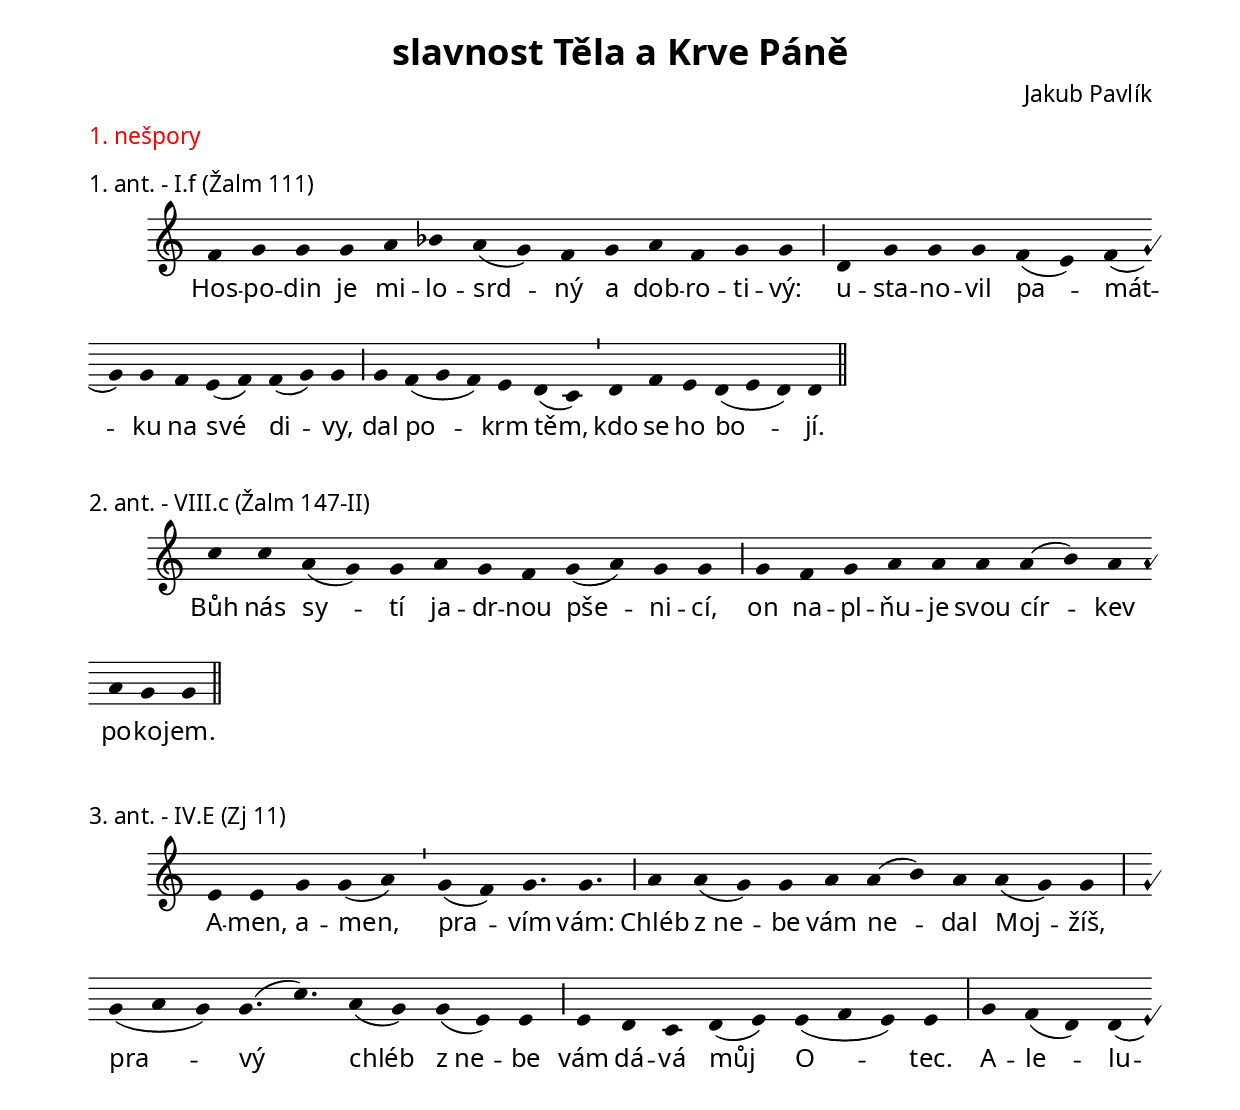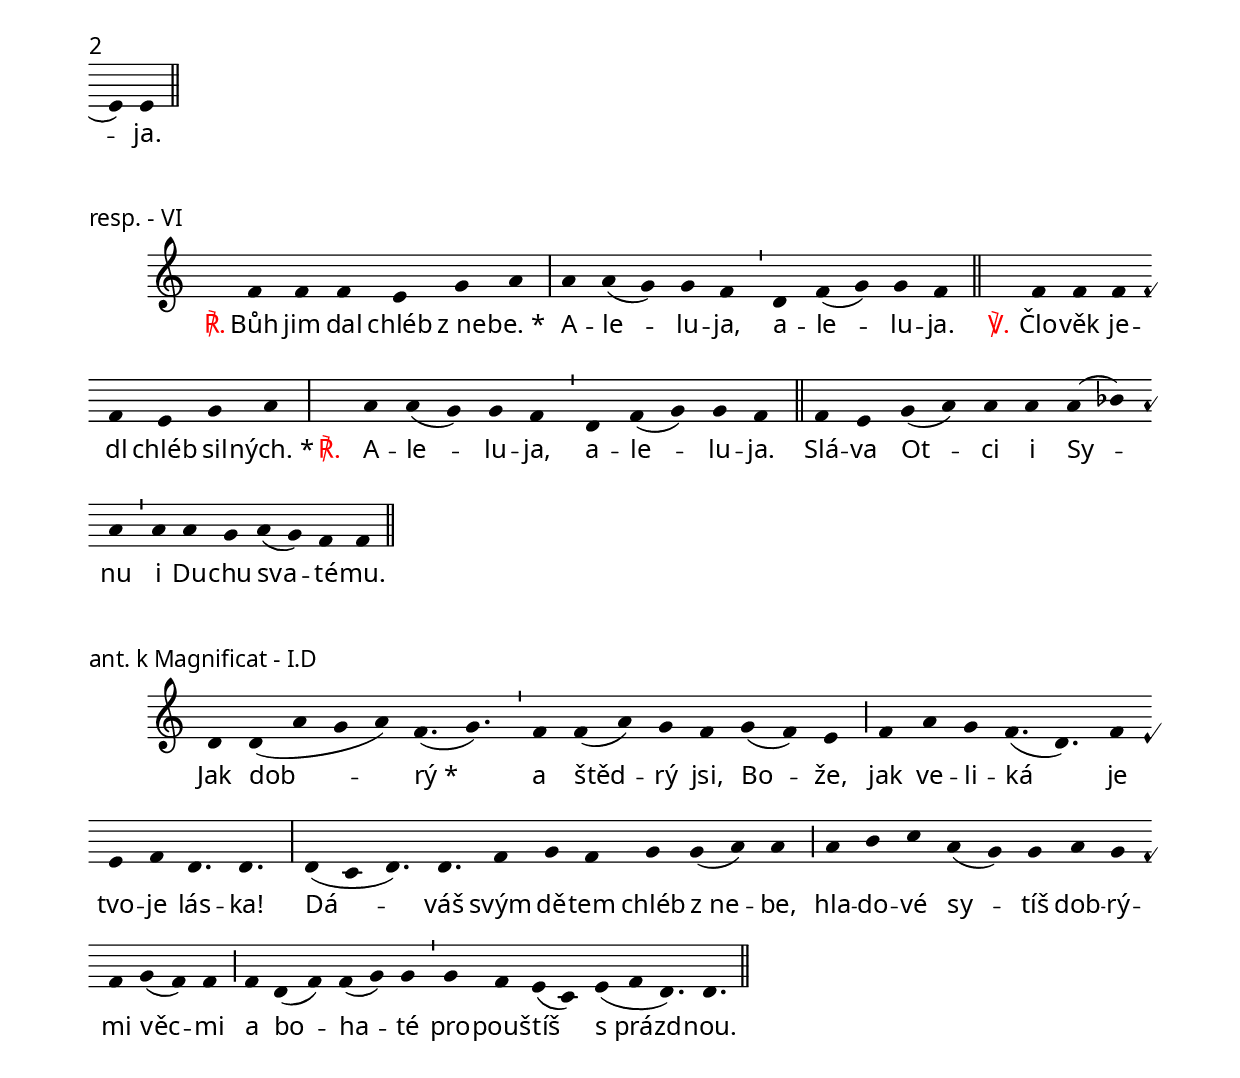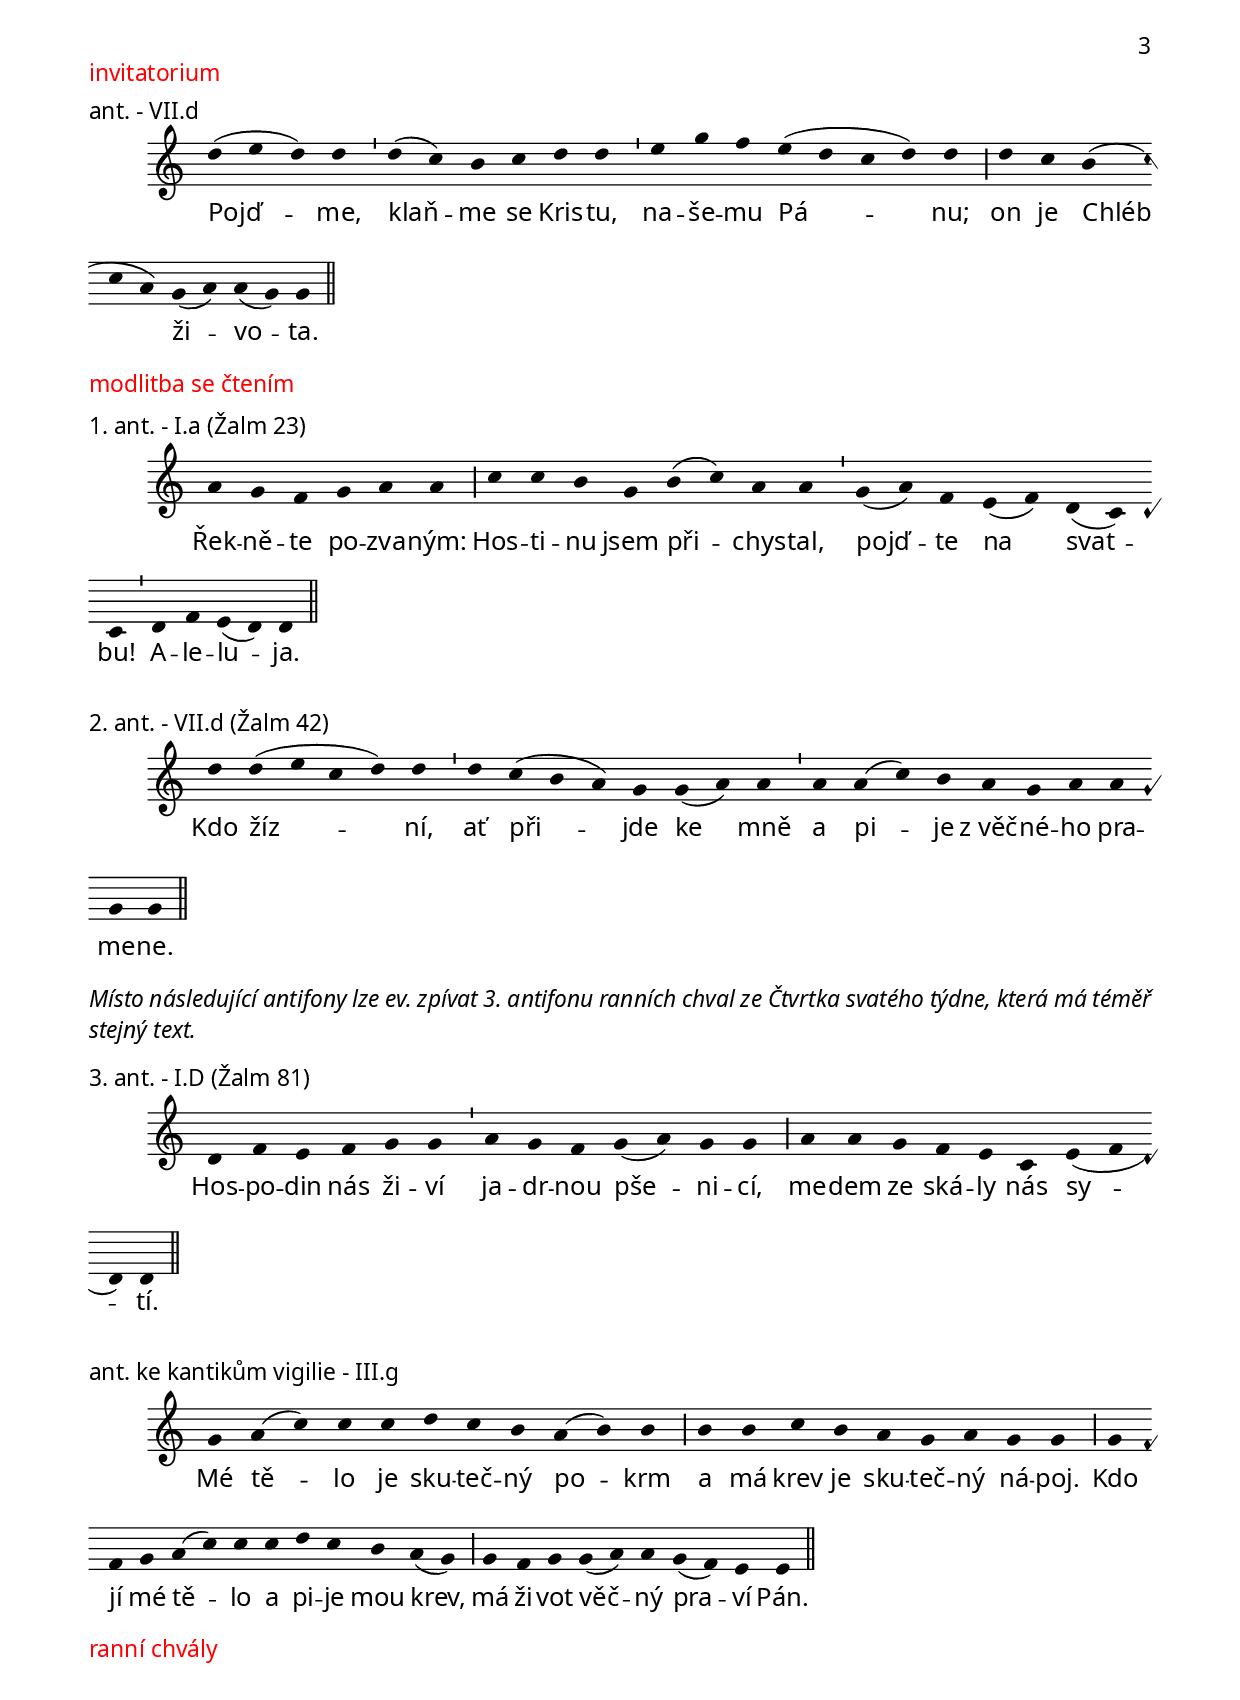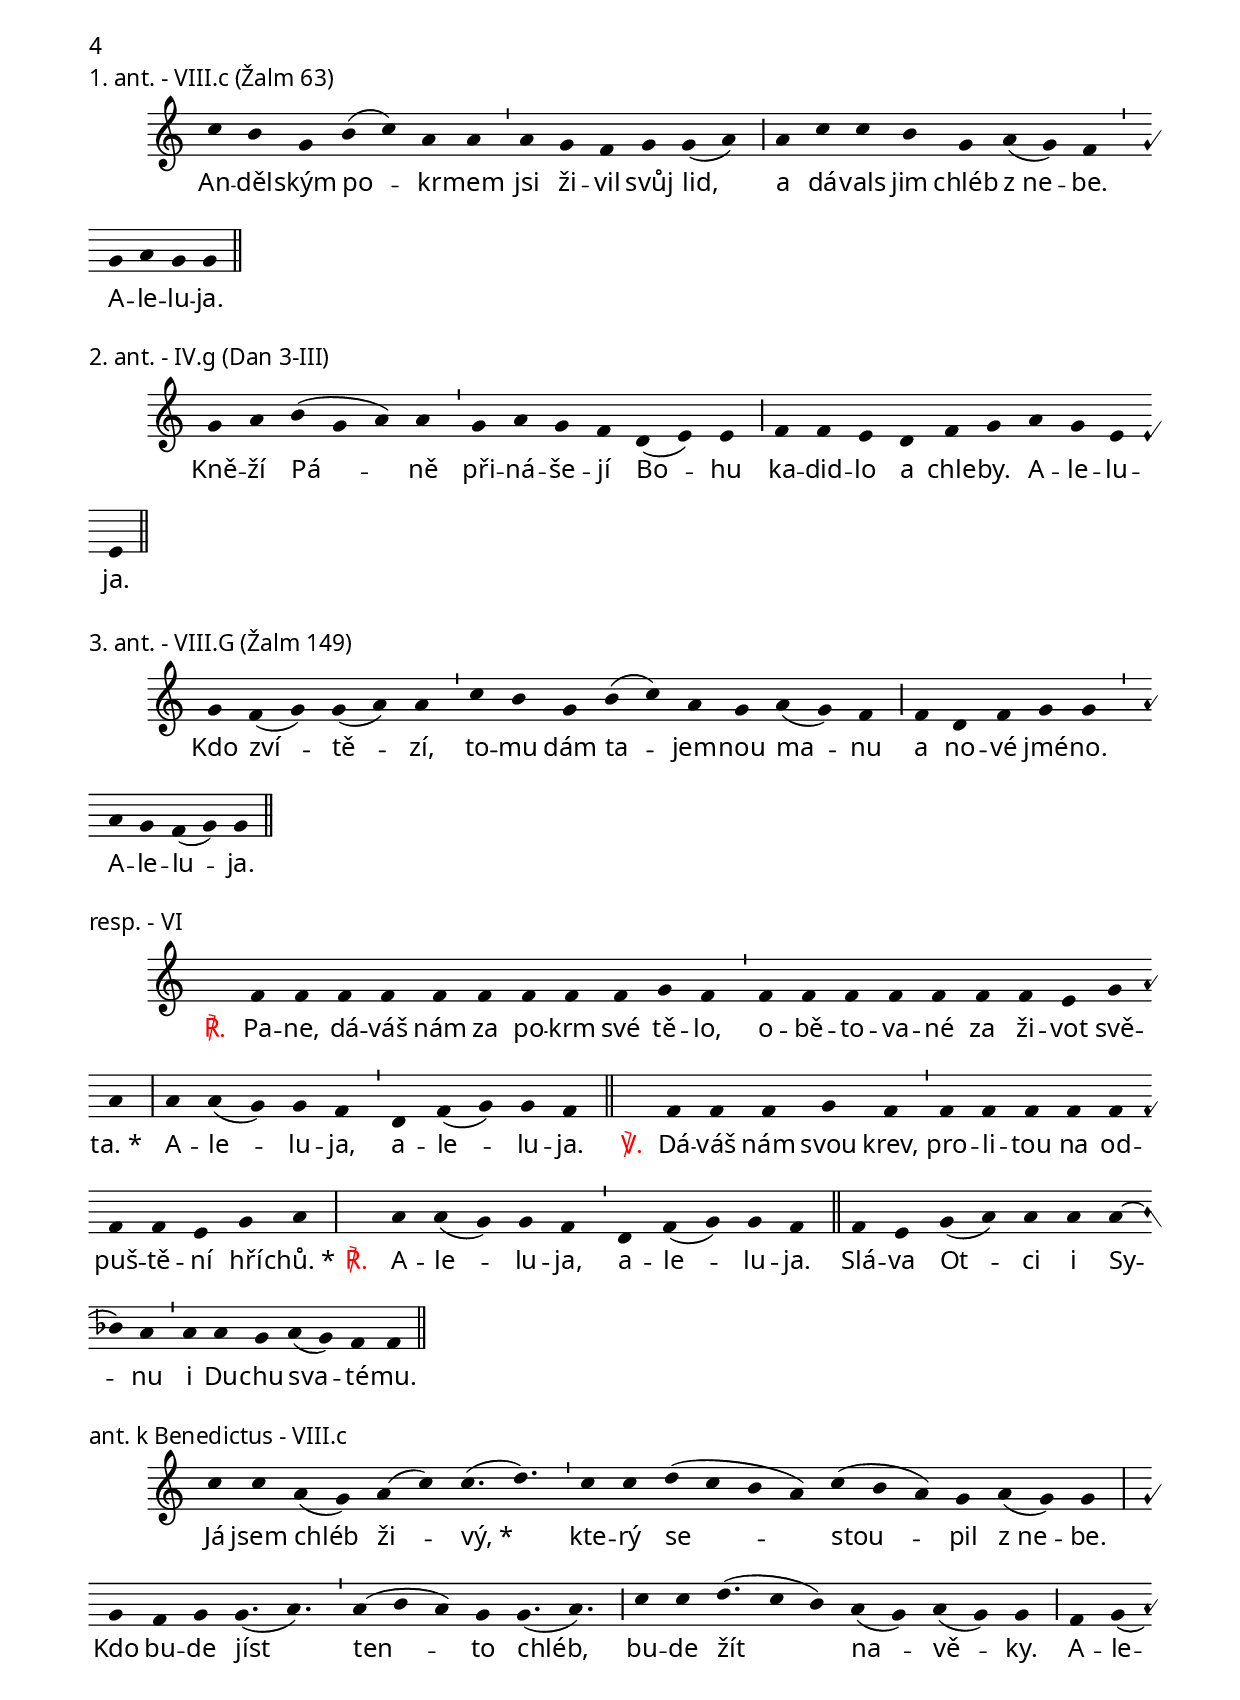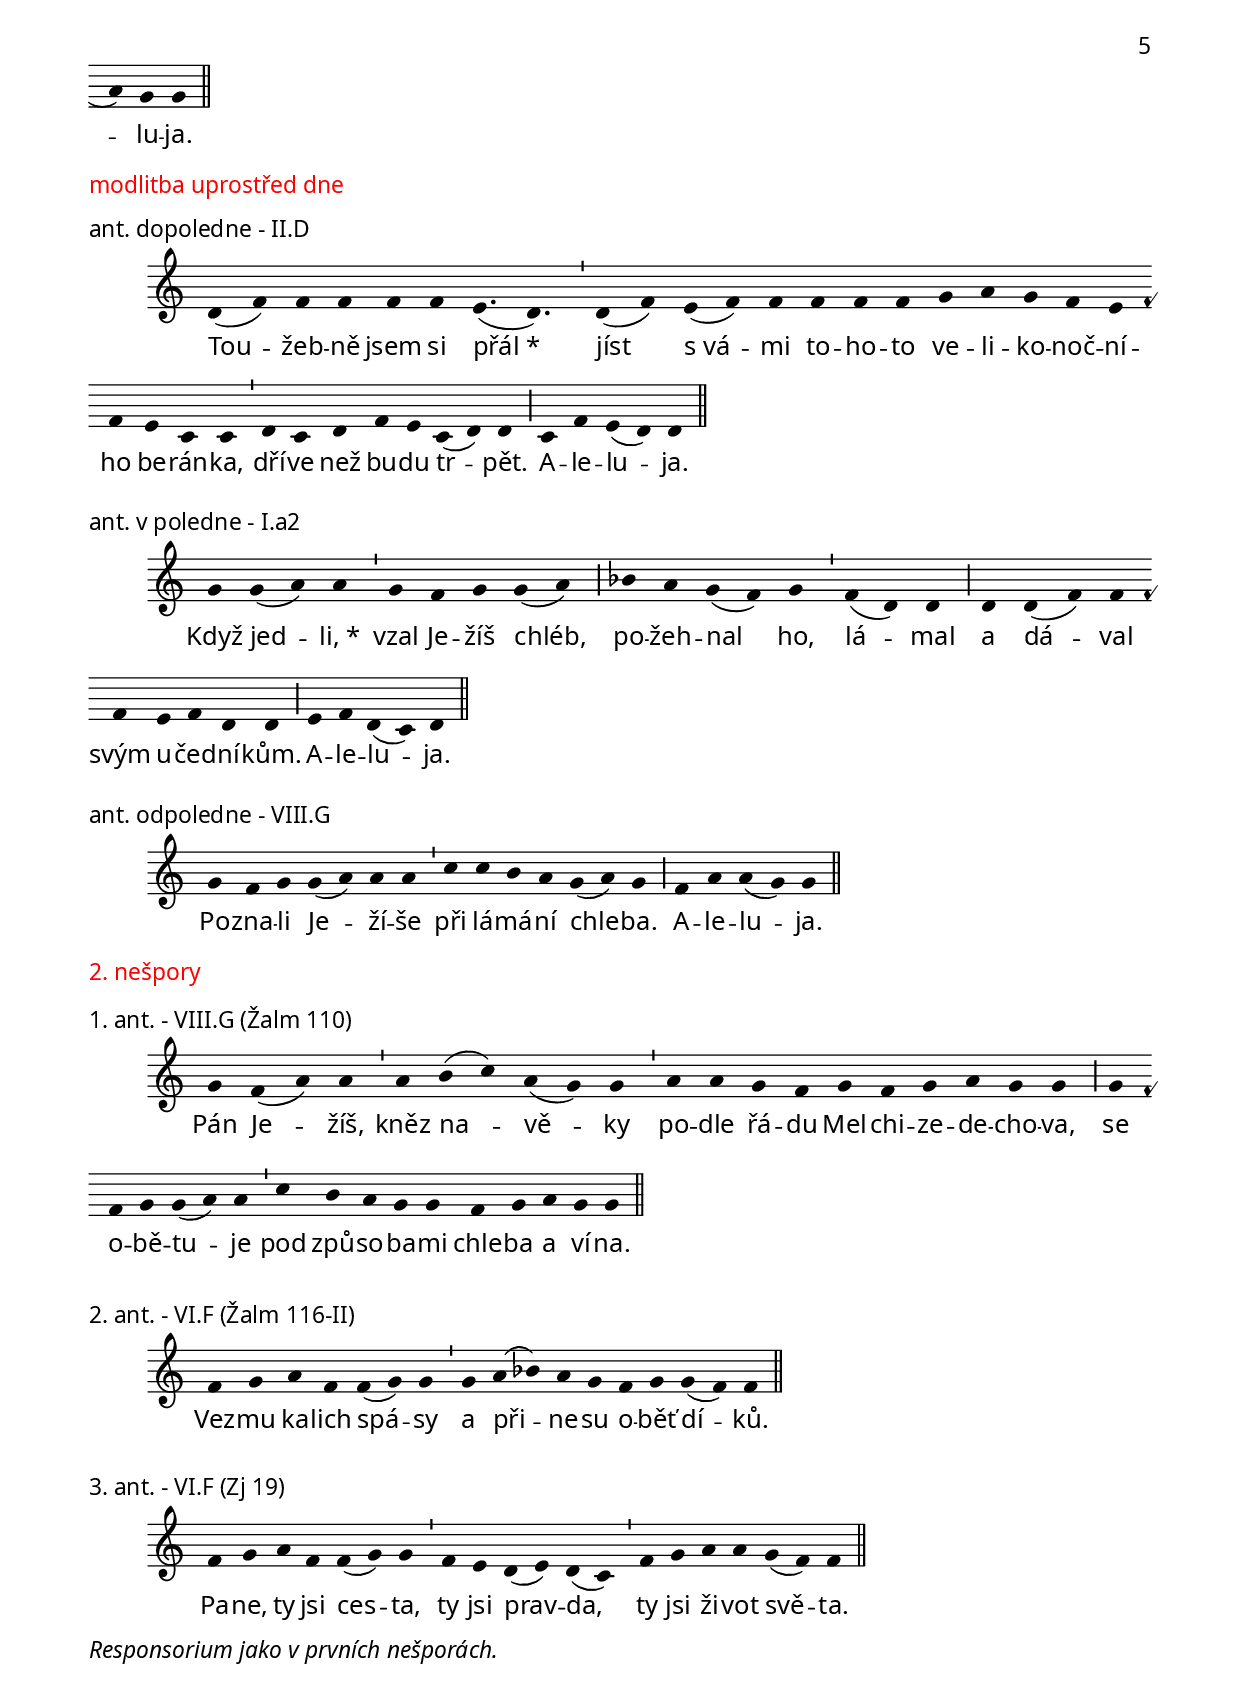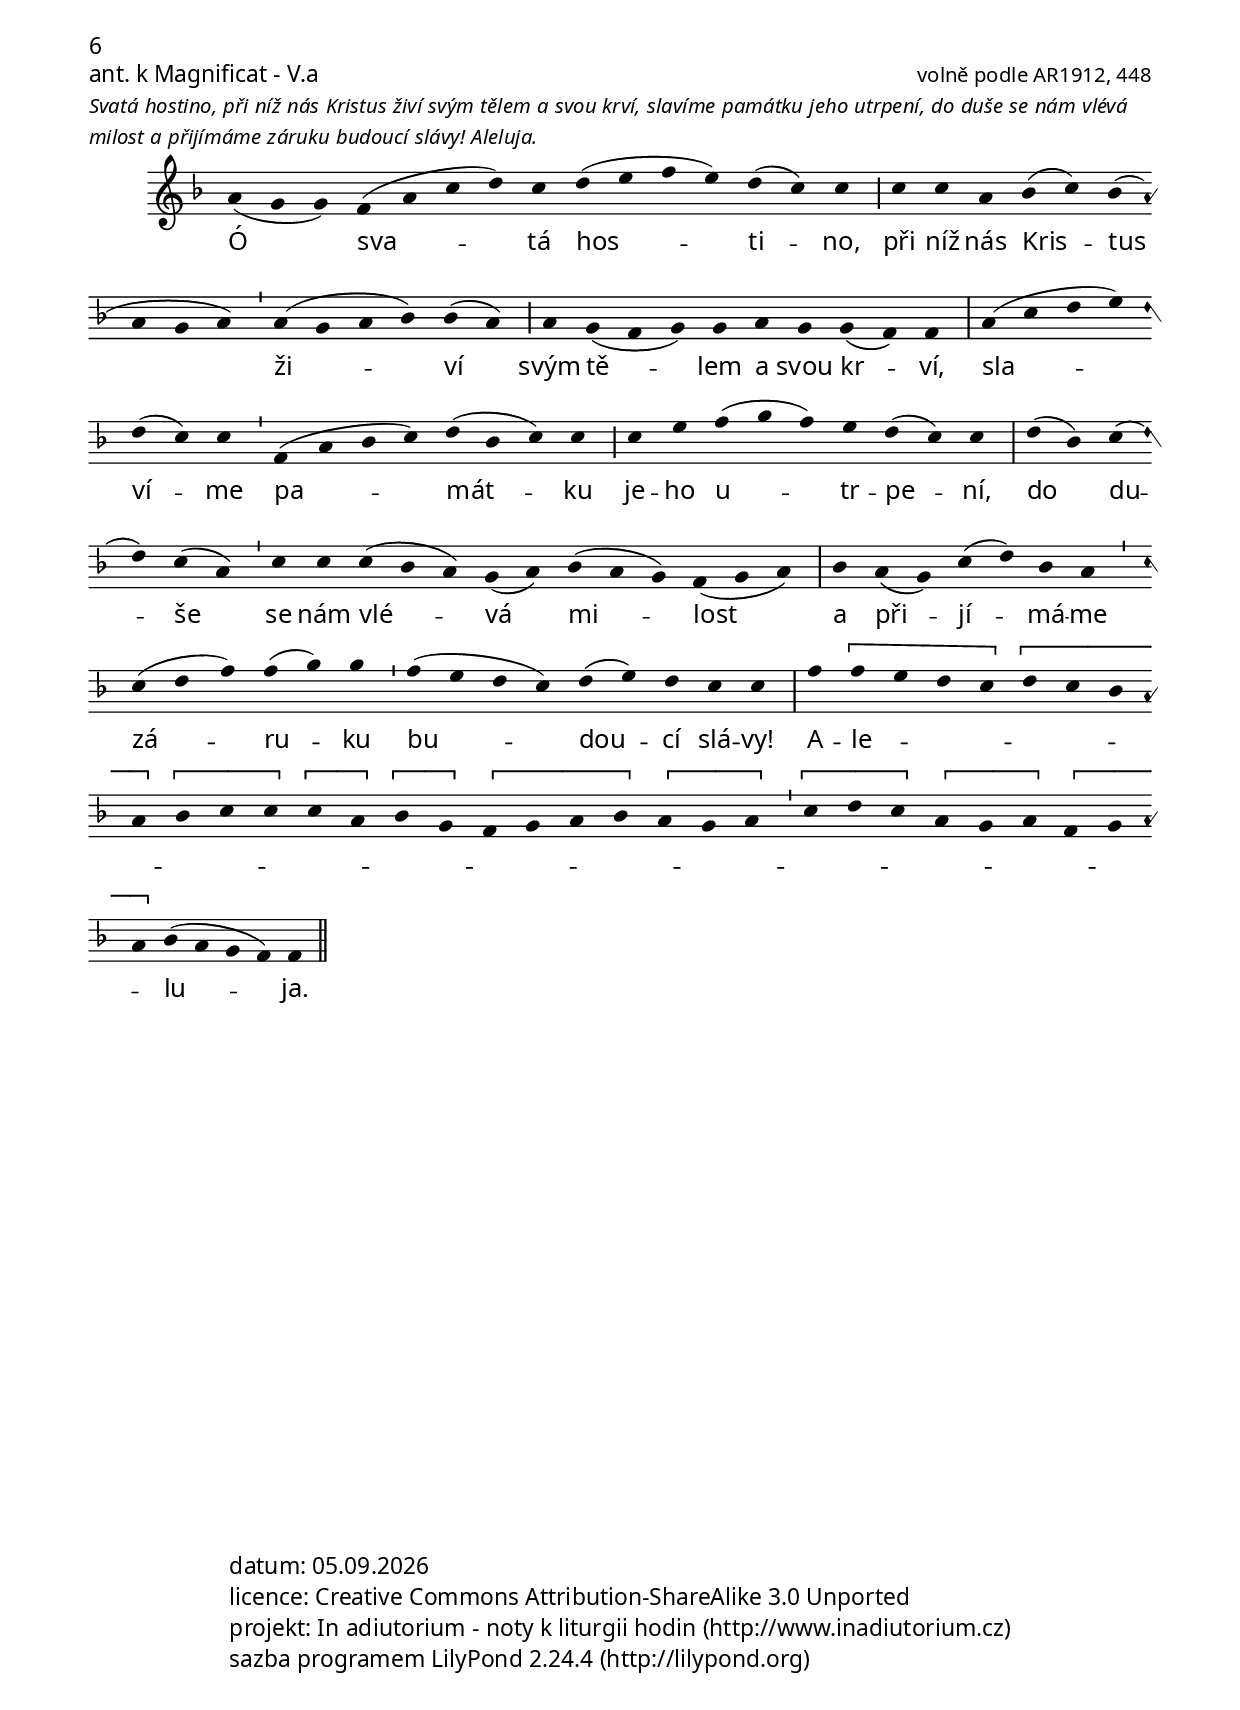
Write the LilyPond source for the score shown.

\version "2.18.0"

\header {
  title = "slavnost Těla a Krve Páně"
  composer = "Jakub Pavlík"
}

\include "spolecne.ly"
\include "dilyresponsorii.ly"

\markup {\nadpisHodinka {"1. nešpory"}}

\score {
  \relative c' {
    \choralniRezim
    f g g g a4 bes a( g) f g a f g g \barMaior
    d g g g f( e) f( g) g f e( f) f( g) g \barMaior
    g f( g f) e d( c) \barMin d f e d( e d) d \barFinalis
  }
  \addlyrics {
    Hos -- po -- din je mi -- lo -- srd -- ný a dob -- ro -- ti -- vý:
    u -- sta -- no -- vil pa -- mát -- ku na své di -- vy,
    dal po -- krm těm, kdo se ho bo -- jí.
  }
  \header {
    quid = "1. ant."
    modus = "I"
    differentia = "f"
    psalmus = "Žalm 111"
    placet = "recituje čistě na g"
    id = "1ne-a1"
    piece = \markup {\sestavTitulek}
  }
}

\score {
  \relative c'' {
    \choralniRezim
    c4 c a( g) g a g f g( a) g g \barMaior
    g f g a a a a( b) a a g g \barFinalis
  }
  \addlyrics {
    Bůh nás sy -- tí ja -- dr -- nou pše -- ni -- cí,
    on na -- pl -- ňu -- je svou cír -- kev po -- ko -- jem.
  }
  \header {
    quid = "2. ant."
    modus = "VIII"
    differentia = "c"
    psalmus = "Žalm 147-II"
    id = "1ne-a2"
    piece = \markup {\sestavTitulek}
  }
}

\score {
  \relative c' {
    \choralniRezim
    e4 e g g( a) \barMin g( f) g4. g \barMaior
    a4 a( g) g a a( b) a a( g) g \barMax
    g( a g) g4.( c) a4( g) g( e) e \barMaior
    e d c d( e) e( f e) e \barMax
    g f( d) d( e) e \barFinalis
  }
  \addlyrics {
    A -- men, a -- men, pra -- vím vám:
    Chléb z_ne -- be vám ne -- dal Moj -- žíš,
    pra -- vý chléb z_ne -- be vám dá -- vá můj O -- tec.
    A -- le -- lu -- ja.
  }
  \header {
    quid = "3. ant."
    modus = "IV"
    differentia = "E"
    psalmus = "Zj 11"
    id = "1ne-a3"
    piece = \markup {\sestavTitulek}
  }
}

\score {
  \relative c' {
    \choralniRezim

    % R
    \neviditelna f
    f4 f f e g a \barMax
    \respVIalelujaResponsum \barFinalis
    % V
    \neviditelna f
    f4 f f f e g a \barMax
    % R
    \neviditelna a
    \respVIalelujaResponsum \barFinalis
    % Slava
    \respVIalelujaDoxologie \barFinalis
  }
  \addlyrics {
    \Response Bůh jim dal chléb z_ne -- be._*
    A -- le -- lu -- ja, a -- le -- lu -- ja.
    \Verse Člo -- věk je -- dl chléb sil -- ných._*
    \Response A -- le -- lu -- ja, a -- le -- lu -- ja.
    \textRespDoxologie
  }
  \header {
    quid = "resp."
    modus = "VI"
    id = "1ne-resp"
    piece = \markup {\sestavTitulekResp}
  }
}

\score {
  \relative c' {
    \choralniRezim
    d4 d( a' g a) f4.( g) \barMin f4 f( a) g f g( f) e \barMaior
    f a g f4.( d) f4 e f d4. d \barMax

    d4( c d4.) d f4 g f g g( a) a \barMaior
    a b c a( g) g a g f g( f) f \barMaior
    f d( f) f( g) g \barMin g f e( c) e( f d4.) d \barFinalis
  }
  \addlyrics {
    Jak dob -- rý_* a štěd -- rý jsi, Bo -- že,
    jak ve -- li -- ká je tvo -- je lás -- ka!

    Dá -- váš svým dě -- tem chléb z_ne -- be,
    hla -- do -- vé sy -- tíš dob -- rý -- mi věc -- mi
    a bo -- ha -- té pro -- pouš -- tíš s_prázd -- nou.
  }
  \header {
    quid = "ant. k Magnificat"
    modus = "I"
    differentia = "D"
    psalmus = ""
    id = "1ne-amag"
    piece = \markup {\sestavTitulekBezZalmu}
  }
}

\pageBreak % ZLOM

\markup {\nadpisHodinka {"invitatorium"}}

\score {
  \relative c'' {
    \choralniRezim
    d4( e d) d \barMin
    d( c) b c d d \barMin e g f e( d c d) d \barMaior
    d c b( c a) g( a) a( g) g \barFinalis
  }
  \addlyrics {
    Pojď -- me, klaň -- me se Kris -- tu, na -- še -- mu Pá -- nu;
    on je Chléb ži -- vo -- ta.
  }
  \header {
    quid = "ant."
    modus = "VII"
    differentia = "d"
    psalmus = ""
    fial = "velikonoce_antifony.ly#invit2?zacatek"
    placet = "_chléb života_ nepěkné; celek působí nevyváženě"
    id = "invit"
    piece = \markup {\sestavTitulekBezZalmu}
  }
}

\markup {\nadpisHodinka {"modlitba se čtením"}}

\score {
  \relative c'' {
    \choralniRezim
    a4 g f g a a \barMaior
    c c b g b( c) a a \barMin
    g( a) f e( f) d( c) c \barMin
    d f e( d) d \barFinalis
  }
  \addlyrics {
    Řek -- ně -- te po -- zva -- ným:
    Hos -- ti -- nu jsem při -- chys -- tal,
    pojď -- te na svat -- bu!
    A -- le -- lu -- ja.
  }
  \header {
    quid = "1. ant."
    modus = "I"
    differentia = "a"
    psalmus = "Žalm 23"
    id = "mc-a1"
    piece = \markup {\sestavTitulek}
  }
}

\score {
  \relative c'' {
    \choralniRezim
    d4 d( e c d) d \barMin
    d c( b a) g g( a) a \barMin
    a a( c) b a g a a g g \barFinalis
  }
  \addlyrics {
    Kdo žíz -- ní,
    ať při -- jde ke mně
    a pi -- je z_věč -- né -- ho pra -- me -- ne.
  }
  \header {
    quid = "2. ant."
    modus = "VII"
    differentia = "d"
    psalmus = "Žalm 42"
    fial = "mezidobi_nejsvsrdce.ly#rch-a1?cast=1-2"
    placet = "závěr lépe"
    id = "mc-a2"
    piece = \markup {\sestavTitulek}
  }
}

\markup\justify\italic{
  Místo následující antifony lze ev. zpívat
  3. antifonu ranních chval ze Čtvrtka svatého týdne,
  která má téměř stejný text.
}

\score {
  \relative c' {
    \choralniRezim
    d4 f e f g g \barMin
    a g f g( a) g g \barMaior
    a a g f e c e( f d) d \barFinalis
  }
  \addlyrics {
    Hos -- po -- din nás ži -- ví
    ja -- dr -- nou pše -- ni -- cí,
    me -- dem ze ská -- ly nás sy -- tí.
  }
  \header {
    quid = "3. ant."
    modus = "I"
    differentia = "D"
    psalmus = "Žalm 81"
    id = "mc-a3"
    piece = \markup {\sestavTitulek}
  }
}

\score {
  \relative c'' {
    \choralniRezim
    g4 a( c) c c d c b a( b) b \barMaior
    b b c b a g a g g \barMaior
    g f g a( c) c c d c b a( g) \barMaior
    g f g g( a) a
    g( f) e e \barFinalis
  }
  \addlyrics {
    Mé tě -- lo je sku -- teč -- ný po -- krm
    a má krev je sku -- teč -- ný ná -- poj.
    Kdo jí mé tě -- lo a pi -- je mou krev,
    má ži -- vot věč -- ný
    pra -- ví Pán.
  }
  \header {
    quid = "ant. ke kantikům vigilie"
    modus = "III"
    differentia = "g"
    psalmus = ""
    fial = "antifony/mezidobi_nedeleB_11_20.ly#ne20b-rch-ben?zacatek"
    placet = "závěr nic moc"
    id = "mc-avig"
    piece = \markup {\sestavTitulekBezZalmu}
  }
}

\markup {\nadpisHodinka {"ranní chvály"}}

\score {
  \relative c'' {
    \choralniRezim
    c4 b g b( c) a a \barMin
    a g f g g( a) \barMaior
    a c c b g a( g) f \barMin
    g a g g \barFinalis
  }
  \addlyrics {
    An -- děl -- ským po -- kr -- mem
    jsi ži -- vil svůj lid,
    a dá -- vals jim chléb z_ne -- be.
    A -- le -- lu -- ja.
  }
  \header {
    quid = "1. ant."
    modus = "VIII"
    differentia = "c"
    psalmus = "Žalm 63"
    id = "rch-a1"
    piece = \markup {\sestavTitulek}
  }
}

\score {
  \relative c'' {
    \choralniRezim
    g4 a b( g a) a \barMin
    g a g f d( e) e \barMaior
    f f e d f g
    a g e e \barFinalis
  }
  \addlyrics {
    Kně -- ží Pá -- ně
    při -- ná -- še -- jí Bo -- hu
    ka -- did -- lo a chle -- by.
    A -- le -- lu -- ja.
  }
  \header {
    quid = "2. ant."
    modus = "IV"
    differentia = "g"
    psalmus = "Dan 3-III"
    id = "rch-a2"
    piece = \markup {\sestavTitulek}
  }
}

\score {
  \relative c'' {
    \choralniRezim
    g4 f( g) g( a) a \barMin
    c b g b( c) a g a( g) f \barMaior
    f d f g g \barMin
    a g f( g) g \barFinalis
  }
  \addlyrics {
    Kdo zví -- tě -- zí,
    to -- mu dám ta -- jem -- nou ma -- nu
    a no -- vé jmé -- no.
    A -- le -- lu -- ja.
  }
  \header {
    quid = "3. ant."
    modus = "VIII"
    differentia = "G"
    psalmus = "Žalm 149"
    id = "rch-a3"
    piece = \markup {\sestavTitulek}
  }
}

\score {
  \relative c' {
    \choralniRezim

    % R
    \neviditelna f
    f4 f f f f f f f f g f \barMin
    f f f f f f f e g a \barMax
    \respVIalelujaResponsum \barFinalis
    % V
    \neviditelna f
    f f f g f \barMin
    f f f f f f f e g a \barMax
    % R
    \neviditelna a
    \respVIalelujaResponsum \barFinalis
    % Slava
    \respVIalelujaDoxologie \barFinalis
  }
  \addlyrics {
    \Response Pa -- ne, dá -- váš nám za po -- krm své tě -- lo, o -- bě -- to -- va -- né za ži -- vot svě -- ta._*
    A -- le -- lu -- ja, a -- le -- lu -- ja.
    \Verse Dá -- váš nám svou krev, pro -- li -- tou na od -- puš -- tě -- ní hří -- chů._*
    \Response A -- le -- lu -- ja, a -- le -- lu -- ja.
    \textRespDoxologie
  }
  \header {
    quid = "resp."
    modus = "VI"
    id = "rch-resp"
    piece = \markup {\sestavTitulekResp}
  }
}

\score {
  \relative c'' {
    \choralniRezim
    c4 c a( g) a( c) c4.( d) \barMin c4 c d( c b a) c( b a) g a( g) g \barMax
    g f g g4.( a) \barMin a4( b a) g g4.( a) \barMaior c4 c d4.( c4 b) a( g) a( g) g \barMaior
    f g( a) g g \barFinalis
  }
  \addlyrics {
    Já jsem chléb ži -- vý,_* kte -- rý se -- stou -- pil z_ne -- be.
    Kdo bu -- de jíst ten -- to chléb, bu -- de žít na -- vě -- ky.
    A -- le -- lu -- ja.
  }
  \header {
    quid = "ant. k Benedictus"
    modus = "VIII"
    differentia = "c"
    psalmus = ""
    placet = "_sestoupil_ je těžkopádné, text melismata moc dobře nenese;
    závěr není úplně uspokojivý"
    id = "rch-aben"
    piece = \markup {\sestavTitulekBezZalmu}
  }
}

\markup {\nadpisHodinka {"modlitba uprostřed dne"}}

\score {
  \relative c' {
    \choralniRezim
    d4( f) f f f f e4.( d) \barMin
    d4( f) e( f) f f f f g a g f e f e c c \barMin
    d c d f e c( d) d \barMaior
    c f e( d) d \barFinalis
  }
  \addlyrics {
    Tou -- žeb -- ně jsem si přál_*
    jíst s_vá -- mi to -- ho -- to ve -- li -- ko -- noč -- ní -- ho be -- rán -- ka,
    dří -- ve než bu -- du tr -- pět.
    A -- le -- lu -- ja.
  }
  \header {
    quid = "ant. dopoledne"
    modus = "II"
    differentia = "D"
    psalmus = ""
    id = "up-tercie"
    fons = "Svatý týden, čtvrtek, ad Benedictus; přidáno aleluja"
    fial = "pust_svatytyden.ly#ct-rch-aben?+aleluja"
    piece = \markup {\sestavTitulekBezZalmu}
  }
}

\score {
  \relative c'' {
    \choralniRezim
    g4 g( a) a \barMin g f g g( a) \barMaior
    bes4 a g( f) g \barMin
    f( d) d \barMaior d d( f) f f e f d d \barMaior
    e f d( c) d \barFinalis
  }
  \addlyrics {
    Když jed -- li,_* vzal Je -- žíš chléb,
    po -- žeh -- nal ho,
    lá -- mal a dá -- val svým u -- čed -- ní -- kům.
    A -- le -- lu -- ja.
  }
  \header {
    quid = "ant. v poledne"
    modus = "I"
    differentia = "a2"
    psalmus = ""
    id = "up-sexta"
    fial = "pust_triduum.ly#ct-nesp-mag?+aleluja"
    piece = \markup {\sestavTitulekBezZalmu}
  }
}

\score {
  \relative c'' {
    \choralniRezim
    g4 f g g( a) a a \barMin
    c c b a g( a) g \barMaior
    f a a( g) g \barFinalis
  }
  \addlyrics {
    Po -- zna -- li Je -- ží -- še
    při lá -- má -- ní chle -- ba.
    A -- le -- lu -- ja.
  }
  \header {
    quid = "ant. odpoledne"
    modus = "VIII"
    differentia = "G"
    psalmus = ""
    id = "up-nona"
    piece = \markup {\sestavTitulekBezZalmu}
  }
}

\markup {\nadpisHodinka {"2. nešpory"}}

\score {
  \relative c'' {
    \choralniRezim
    g4 f( a) a \barMin
    a b( c) a( g) g \barMin
    a a g f g f g a g g \barMaior
    g f g g( a) a \barMin
    c b a g g f g a g g \barFinalis
  }
  \addlyrics {
    Pán Je -- žíš,
    kněz na -- vě -- ky
    po -- dle řá -- du Mel -- chi -- ze -- de -- cho -- va,
    se o -- bě -- tu -- je
    pod způ -- so -- ba -- mi chle -- ba a ví -- na.
  }
  \header {
    quid = "1. ant."
    modus = "VIII"
    differentia = "G"
    psalmus = "Žalm 110"
    id = "2ne-a1"
    piece = \markup {\sestavTitulek}
  }
}

\score {
  \relative c' {
    \choralniRezim
    f4 g a f f( g) g \barMin
    g a( bes) a g f g g( f) f \barFinalis
  }
  \addlyrics {
    Vez -- mu ka -- lich spá -- sy
    a při -- ne -- su o -- běť dí -- ků.
  }
  \header {
    quid = "2. ant."
    modus = "VI"
    differentia = "F"
    psalmus = "Žalm 116-II"
    id = "2ne-a2"
    piece = \markup {\sestavTitulek}
  }
}

\score {
  \relative c' {
    \choralniRezim
    f4 g a f f( g) g \barMin
    f e d( e) d( c) \barMin
    f g a a g( f) f \barFinalis
  }
  \addlyrics {
    Pa -- ne, ty jsi ces -- ta,
    ty jsi prav -- da,
    ty jsi ži -- vot svě -- ta.
  }
  \header {
    quid = "3. ant."
    modus = "VI"
    differentia = "F"
    psalmus = "Zj 19"
    id = "2ne-a3"
    piece = \markup {\sestavTitulek}
  }
}

\markup\italic{Responsorium jako v prvních nešporách.}

\score {
  \relative c'' {
    \choralniRezim
    \key f \major
    a4( g g) f4( a c d) c d( e f e) d( c) c \barMaior
    c c a bes( c) bes( a g a) \barMin a( g a bes) bes( a) \barMaior a g( f g) g a g g( f) f \barMax

    a( c d e) d( c) c \barMin f,( a bes c) d( bes c) c \barMaior
    c e f( g f) e d( c) c \barMax

    d( bes) c( d) c( a) \barMin c c c( bes a) g( a)
    bes( a g) f( g a) \barMax

    bes a( g) c( d) bes a \barMin
    c( d f) f( g) g \barMin f( e d c) d( e) d c c \barMax

    f
    \once \override Slur.stencil = ##f
    \[ f( e d c \] \[ d c bes a \] \[ bes c c \] \[ c a \] \[ bes g \]  \[ f g a bes \] \[ a g a \] \barMin
    \[ c d c \] \[ a g a \] \[ f g a) \]
    bes( a g f) f \barFinalis
  }
  \addlyrics {
    % Jedno dlouhe rozvite osloveni - bez jakehokoli nasledneho
    % sdeleni.
    Ó sva -- tá hos -- ti -- no,
    při níž nás Kris -- tus ži -- ví svým tě -- lem a svou kr -- ví,

    sla -- ví -- me pa -- mát -- ku je -- ho u -- tr -- pe -- ní,

    do du -- še se nám vlé -- vá mi -- lost

    a při -- jí -- má -- me zá -- ru -- ku bu -- dou -- cí slá -- vy!

    A -- le -- lu -- ja.
  }
  \header {
    textus_approbatus = "Svatá hostino,
    při níž nás Kristus živí svým tělem a svou krví,
    slavíme památku jeho utrpení,
    do duše se nám vlévá milost
    a přijímáme záruku budoucí slávy! Aleluja."
    fons_externus = "volně podle AR1912, 448"
    quid = "ant. k Magnificat"
    modus = "V"
    differentia = "a"
    psalmus = ""
    id = "2ne-amag-var2"
    piece = \markup {\sestavTitulekBezZalmu}
  }
}
